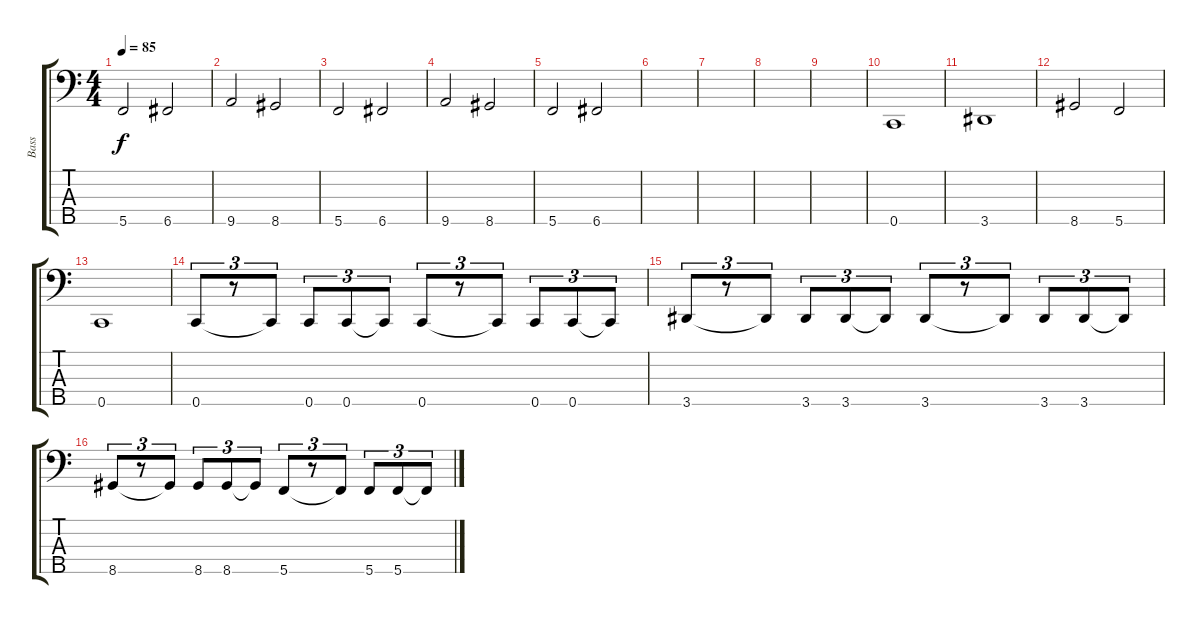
\track ("Bass" "Bass") {instrument electricbassfinger}
\staff {score tabs}
\tuning (Ab2 Eb2 Bb1 F1 C1) {hide}
\ts (4 4)
\tempo 85
\clef f4
\ks c
5.5.2{dy f} 6.5.2 |
9.5.2 8.5.2 |
5.5.2 6.5.2 |
9.5.2 8.5.2 |
5.5.2 6.5.2 |
|
|
|
|
0.5.1 |
3.5.1 |
8.5.2 5.5.2 |
0.5.1 |
0.5.8{tu (3 2)} r.8{tu (3 2)} 0.5{t}.8{tu (3 2)} 0.5.8{tu (3 2)} 0.5.8{tu (3 2)} 0.5{t}.8{tu (3 2)} 0.5.8{tu (3 2)} r.8{tu (3 2)} 0.5{t}.8{tu (3 2)} 0.5.8{tu (3 2)} 0.5.8{tu (3 2)} 0.5{t}.8{tu (3 2)} |
3.5.8{tu (3 2)} r.8{tu (3 2)} 3.5{t}.8{tu (3 2)} 3.5.8{tu (3 2)} 3.5.8{tu (3 2)} 3.5{t}.8{tu (3 2)} 3.5.8{tu (3 2)} r.8{tu (3 2)} 3.5{t}.8{tu (3 2)} 3.5.8{tu (3 2)} 3.5.8{tu (3 2)} 3.5{t}.8{tu (3 2)} |
8.5.8{tu (3 2)} r.8{tu (3 2)} 8.5{t}.8{tu (3 2)} 8.5.8{tu (3 2)} 8.5.8{tu (3 2)} 8.5{t}.8{tu (3 2)} 5.5.8{tu (3 2)} r.8{tu (3 2)} 5.5{t}.8{tu (3 2)} 5.5.8{tu (3 2)} 5.5.8{tu (3 2)} 5.5{t}.8{tu (3 2)}
